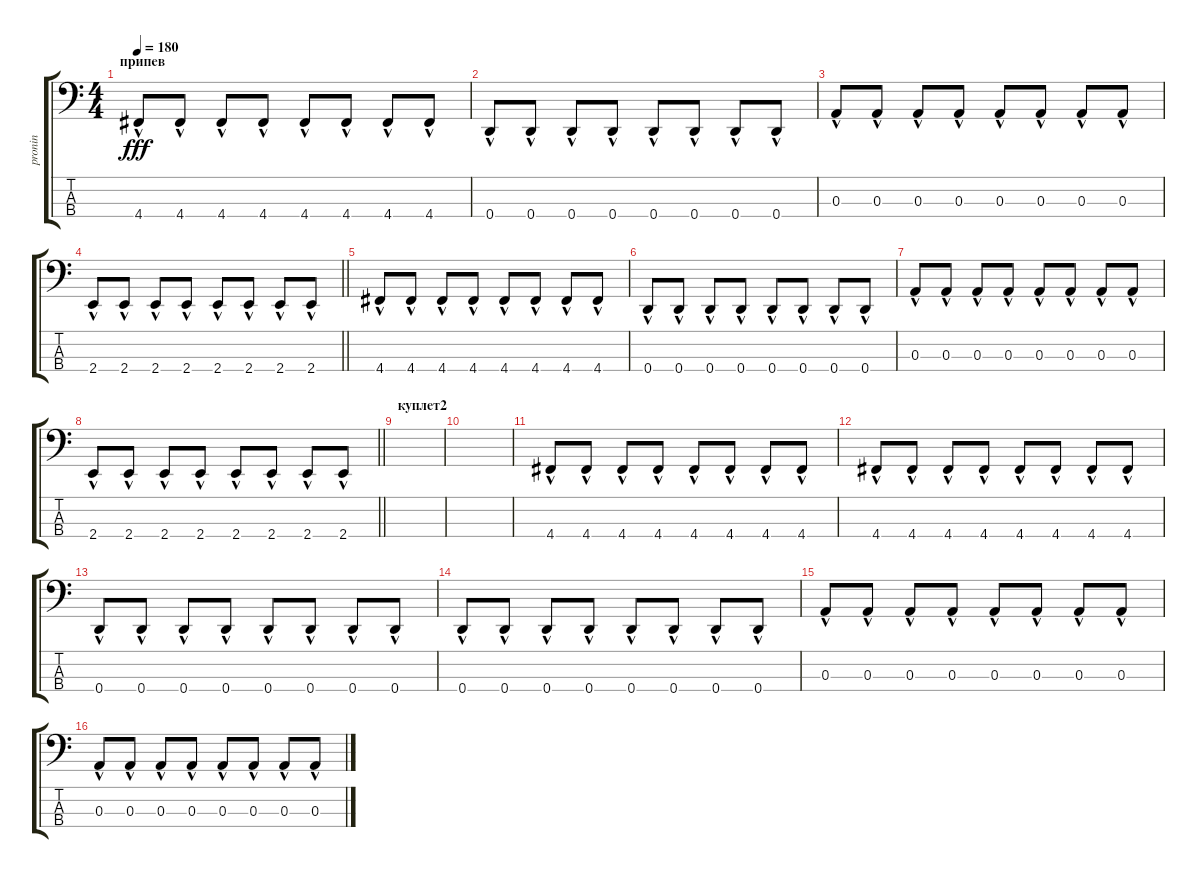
\track ("pronin" "pronin") {instrument electricbassfinger}
\staff {score tabs}
\tuning (G2 D2 A1 D1) {hide}
\ts (4 4)
\section ("" "припев")
\tempo 180
\clef f4
\ks c
4.4{hac}.8{dy fff} 4.4{hac}.8 4.4{hac}.8 4.4{hac}.8 4.4{hac}.8 4.4{hac}.8 4.4{hac}.8 4.4{hac}.8 |
0.4{hac}.8 0.4{hac}.8 0.4{hac}.8 0.4{hac}.8 0.4{hac}.8 0.4{hac}.8 0.4{hac}.8 0.4{hac}.8 |
0.3{hac}.8 0.3{hac}.8 0.3{hac}.8 0.3{hac}.8 0.3{hac}.8 0.3{hac}.8 0.3{hac}.8 0.3{hac}.8 |
\barLineRight lightlight
2.4{hac}.8 2.4{hac}.8 2.4{hac}.8 2.4{hac}.8 2.4{hac}.8 2.4{hac}.8 2.4{hac}.8 2.4{hac}.8 |
4.4{hac}.8 4.4{hac}.8 4.4{hac}.8 4.4{hac}.8 4.4{hac}.8 4.4{hac}.8 4.4{hac}.8 4.4{hac}.8 |
0.4{hac}.8 0.4{hac}.8 0.4{hac}.8 0.4{hac}.8 0.4{hac}.8 0.4{hac}.8 0.4{hac}.8 0.4{hac}.8 |
0.3{hac}.8 0.3{hac}.8 0.3{hac}.8 0.3{hac}.8 0.3{hac}.8 0.3{hac}.8 0.3{hac}.8 0.3{hac}.8 |
\barLineRight lightlight
2.4{hac}.8 2.4{hac}.8 2.4{hac}.8 2.4{hac}.8 2.4{hac}.8 2.4{hac}.8 2.4{hac}.8 2.4{hac}.8 |
\section ("" "куплет2")
|
|
4.4{hac}.8 4.4{hac}.8 4.4{hac}.8 4.4{hac}.8 4.4{hac}.8 4.4{hac}.8 4.4{hac}.8 4.4{hac}.8 |
4.4{hac}.8 4.4{hac}.8 4.4{hac}.8 4.4{hac}.8 4.4{hac}.8 4.4{hac}.8 4.4{hac}.8 4.4{hac}.8 |
0.4{hac}.8 0.4{hac}.8 0.4{hac}.8 0.4{hac}.8 0.4{hac}.8 0.4{hac}.8 0.4{hac}.8 0.4{hac}.8 |
0.4{hac}.8 0.4{hac}.8 0.4{hac}.8 0.4{hac}.8 0.4{hac}.8 0.4{hac}.8 0.4{hac}.8 0.4{hac}.8 |
0.3{hac}.8 0.3{hac}.8 0.3{hac}.8 0.3{hac}.8 0.3{hac}.8 0.3{hac}.8 0.3{hac}.8 0.3{hac}.8 |
0.3{hac}.8 0.3{hac}.8 0.3{hac}.8 0.3{hac}.8 0.3{hac}.8 0.3{hac}.8 0.3{hac}.8 0.3{hac}.8
